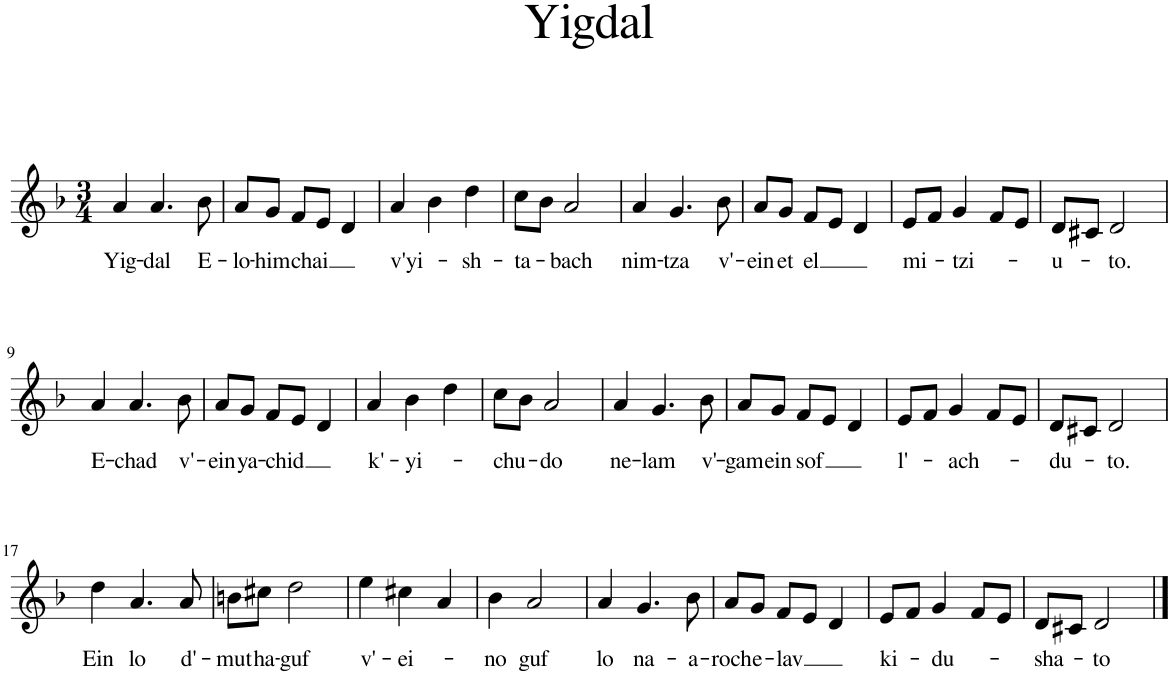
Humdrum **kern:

**kern	**text
*part1	*part1
*staff1	*staff1
*I"Bb Trumpet	*
*I'Bb Tpt.	*
*clefG2	*
*Trd1c2	*
*k[b-]	*
*M3/4	*
=1	=1
!	!LO:LY:b
4a/	Yig-
!	!LO:LY:b
4.a/	-dal
!	!LO:LY:b
8b-\	E-
=2	=2
!	!LO:LY:b
8a/L	-lo-
!	!LO:LY:b
8g/J	-him
!	!LO:LY:b
8f/L	chai
8e/J	.
4d/	.
=3	=3
!	!LO:LY:b
4a/	v'yi-
4b-\	.
!	!LO:LY:b
4dd\	-sh-
=4	=4
!	!LO:LY:b
8cc\L	-ta-
8b-\J	.
!	!LO:LY:b
2a/	-bach
=5	=5
!	!LO:LY:b
4a/	nim-
!	!LO:LY:b
4.g/	-tza
!	!LO:LY:b
8b-\	v'-
=6	=6
!	!LO:LY:b
8a/L	-ein
!	!LO:LY:b
8g/J	et
!	!LO:LY:b
8f/L	el
8e/J	.
4d/	.
=7	=7
!	!LO:LY:b
8e/L	mi-
8f/J	.
!	!LO:LY:b
4g/	-tzi-
8f/L	.
8e/J	.
=8	=8
!	!LO:LY:b
8d/L	-u-
8c#X/J	.
!	!LO:LY:b
2d/	-to.
!!LO:LB:g=z
=9	=9
!	!LO:LY:b
4a/	E-
!	!LO:LY:b
4.a/	-chad
!	!LO:LY:b
8b-\	v'-
=10	=10
!	!LO:LY:b
8a/L	-ein
!	!LO:LY:b
8g/J	ya-
!	!LO:LY:b
8f/L	-chid
8e/J	.
4d/	.
=11	=11
!	!LO:LY:b
4a/	k'-
!	!LO:LY:b
4b-\	-yi-
4dd\	.
=12	=12
!	!LO:LY:b
8cc\L	-chu-
8b-\J	.
!	!LO:LY:b
2a/	-do
=13	=13
!	!LO:LY:b
4a/	ne-
!	!LO:LY:b
4.g/	-lam
!	!LO:LY:b
8b-\	v'-
=14	=14
!	!LO:LY:b
8a/L	-gam
!	!LO:LY:b
8g/J	ein
!	!LO:LY:b
8f/L	sof
8e/J	.
4d/	.
=15	=15
!	!LO:LY:b
8e/L	l'-
8f/J	.
!	!LO:LY:b
4g/	-ach-
8f/L	.
8e/J	.
=16	=16
!	!LO:LY:b
8d/L	-du-
8c#X/J	.
!	!LO:LY:b
2d/	-to.
!!LO:LB:g=z
=17	=17
!	!LO:LY:b
4dd\	Ein
!	!LO:LY:b
4.a/	lo
!	!LO:LY:b
8a/	d'-
=18	=18
!	!LO:LY:b
8bn\L	-mut
!	!LO:LY:b
8cc#X\J	ha-
!	!LO:LY:b
2dd\	-guf
=19	=19
!	!LO:LY:b
4ee\	v'-
!	!LO:LY:b
4cc#X\	-ei-
4a/	.
=20	=20
!	!LO:LY:b
4b-\	-no
!	!LO:LY:b
2a/	guf
=21	=21
!	!LO:LY:b
4a/	lo
!	!LO:LY:b
4.g/	na-
!	!LO:LY:b
8b-\	-a-
=22	=22
!	!LO:LY:b
8a/L	-roch
!	!LO:LY:b
8g/J	e-
!	!LO:LY:b
8f/L	-lav
8e/J	.
4d/	.
=23	=23
!	!LO:LY:b
8e/L	ki-
8f/J	.
!	!LO:LY:b
4g/	-du-
8f/L	.
8e/J	.
=24	=24
!	!LO:LY:b
8d/L	-sha-
8c#X/J	.
!	!LO:LY:b
2d/	-to
==	==
*-	*-
